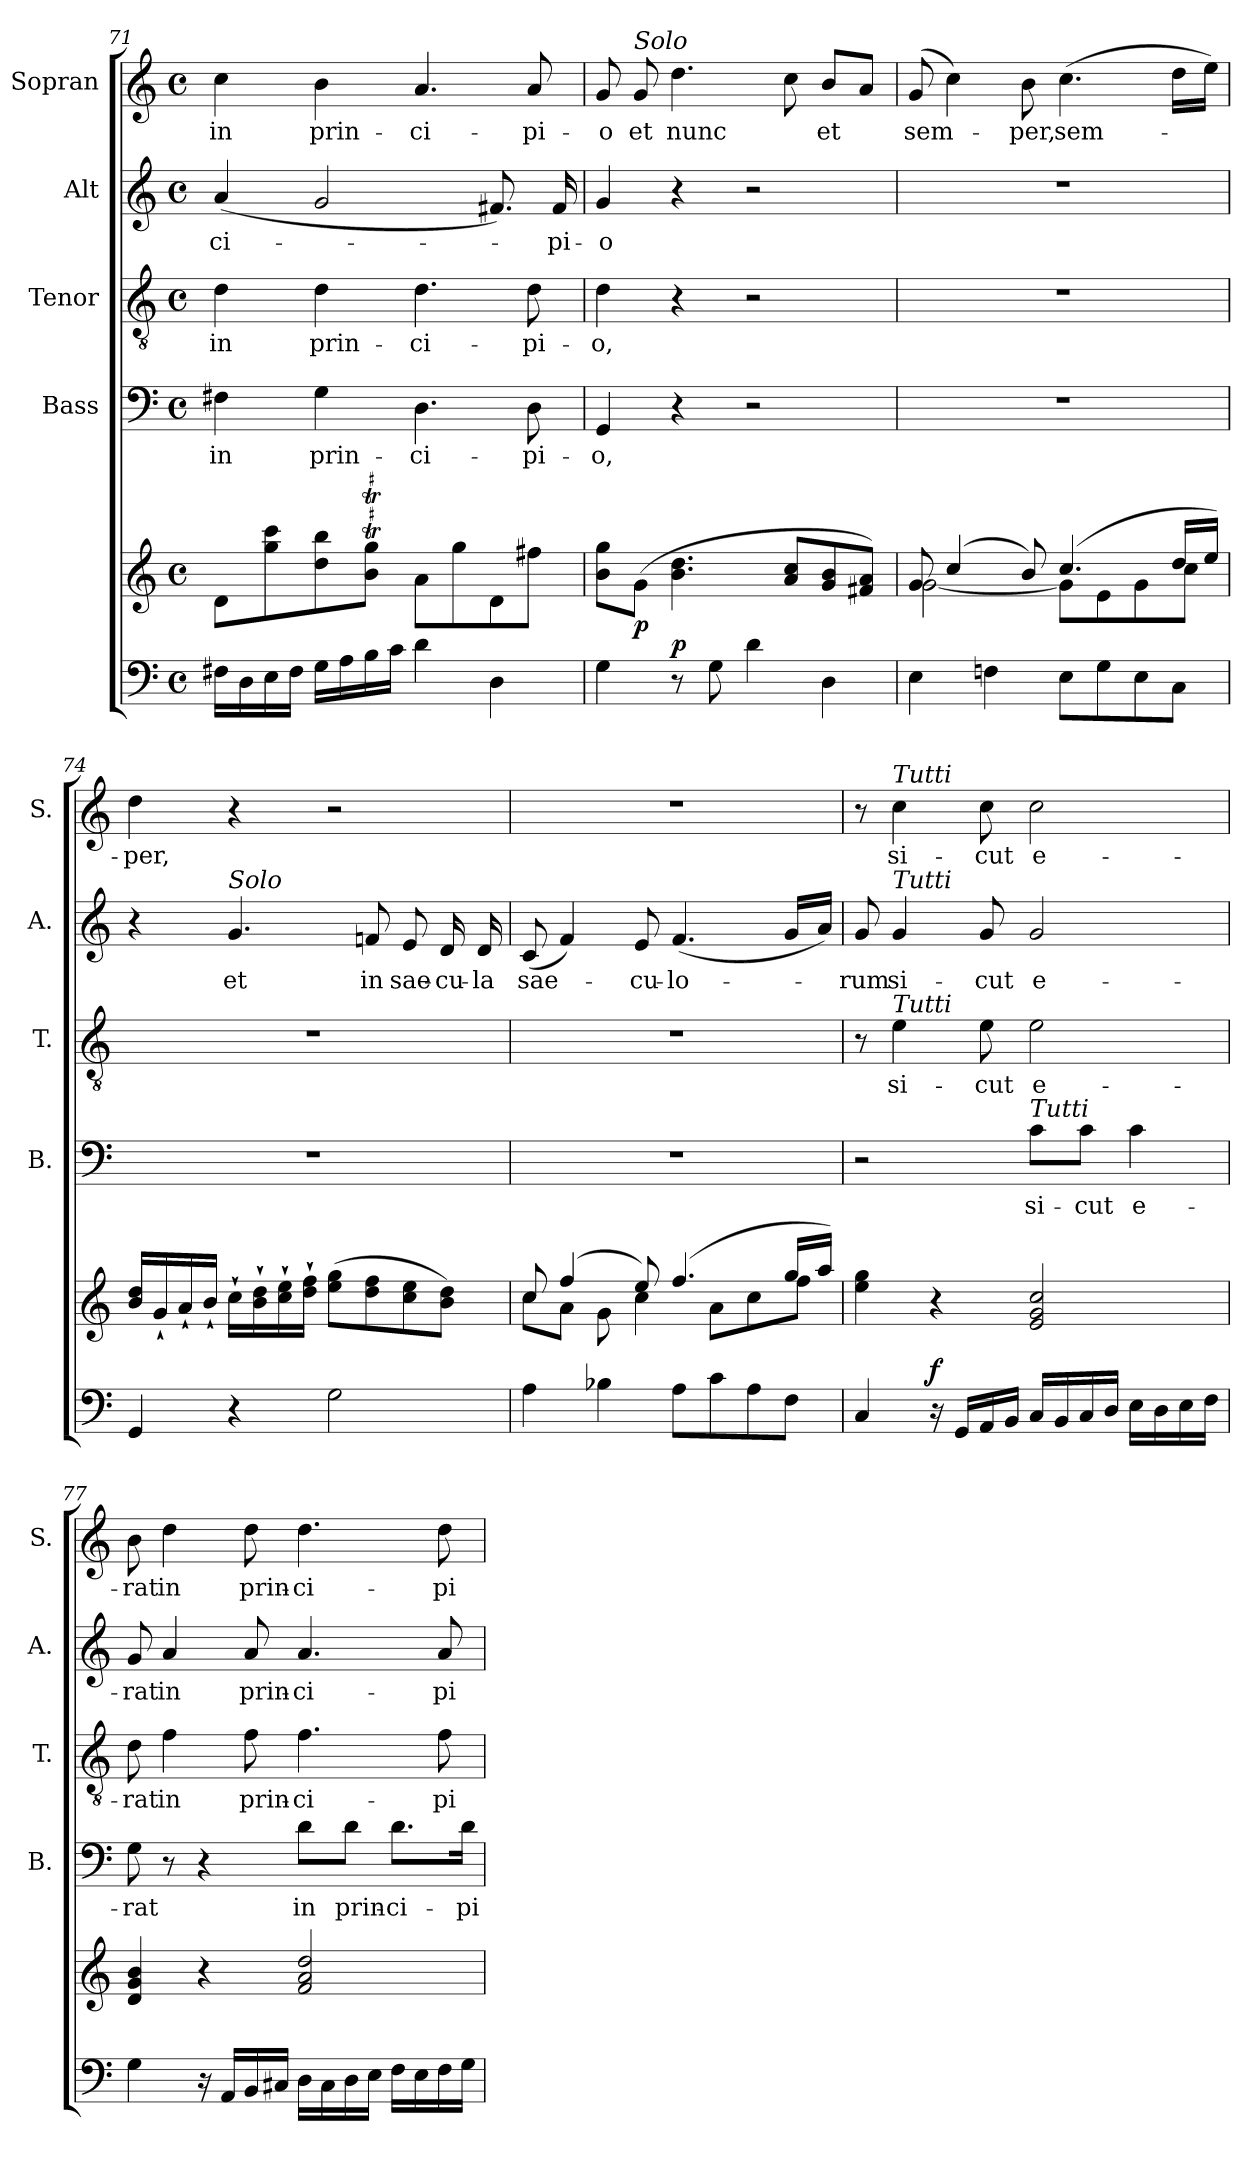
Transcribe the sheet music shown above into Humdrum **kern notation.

**kern	**kern	**dynam	**kern	**text	**kern	**text	**kern	**text	**kern	**text
*part5	*part5	*part5	*part4	*part4	*part3	*part3	*part2	*part2	*part1	*part1
*staff6	*staff5	*staff5/6	*staff4	*staff4	*staff3	*staff3	*staff2	*staff2	*staff1	*staff1
*	*	*	*I"Bass	*	*I"Tenor	*	*I"Alt	*	*I"Sopran	*
*	*	*	*I'B.	*	*I'T.	*	*I'A.	*	*I'S.	*
*clefF4	*clefG2	*	*clefF4	*	*clefGv2	*	*clefG2	*	*clefG2	*
*k[]	*k[]	*	*k[]	*	*k[]	*	*k[]	*	*k[]	*
*C:	*C:	*	*C:	*	*C:	*	*C:	*	*C:	*
*M4/4	*M4/4	*	*M4/4	*	*M4/4	*	*M4/4	*	*M4/4	*
*met(c)	*met(c)	*	*met(c)	*	*met(c)	*	*met(c)	*	*met(c)	*
=71	=71	=71	=71	=71	=71	=71	=71	=71	=71	=71
!	!	!	!	!LO:LY:b	!	!LO:LY:b	!	!LO:LY:b	!	!LO:LY:b
16F#X\LL	8d\L	.	4F#X\	in	4d\	in	(<4a/	-ci-	4cc\	in
16D\	.	.	.	.	.	.	.	.	.	.
16E\	8gg\ 8ccc\	.	.	.	.	.	.	.	.	.
16F#\JJ	.	.	.	.	.	.	.	.	.	.
!	!	!	!	!LO:LY:b	!	!LO:LY:b	!	!	!	!LO:LY:b
16G\LL	8dd\ 8bb\	.	4G\	prin-	4d\	prin-	2g/	.	4b\	prin-
16A\	.	.	.	.	.	.	.	.	.	.
16B\	8b\T 8gg\TJ	.	.	.	.	.	.	.	.	.
16c\JJ	.	.	.	.	.	.	.	.	.	.
!	!	!	!	!LO:LY:b	!	!LO:LY:b	!	!	!	!LO:LY:b
4d\	8a\L	.	4.D\	-ci-	4.d\	-ci-	.	.	4.a/	-ci-
.	8gg\	.	.	.	.	.	.	.	.	.
4D\	8d\	.	.	.	.	.	8.f#X/)	.	.	.
!	!	!	!	!LO:LY:b	!	!LO:LY:b	!	!	!	!LO:LY:b
.	8ff#X\J	.	8D\	-pi-	8d\	-pi-	.	.	8a/	-pi-
!	!	!	!	!	!	!	!	!LO:LY:b	!	!
.	.	.	.	.	.	.	16f#/	-pi-	.	.
=72	=72	=72	=72	=72	=72	=72	=72	=72	=72	=72
!	!	!	!	!LO:LY:b	!	!LO:LY:b	!	!LO:LY:b	!	!LO:LY:b
4G\	8b\ 8gg\L	.	4GG/	-o,	4d\	-o,	4g/	-o	8g/	-o
!	!	!	!	!	!	!	!	!	!LO:TX:a:i:t=Solo	!
!	!	!LO:DY:b	!	!	!	!	!	!	!	!LO:LY:b
.	(>8g\J	p	.	.	.	.	.	.	8g/	et
!	!	!LO:DY:a=2	!	!	!	!	!	!	!	!LO:LY:b
8r	4.b\ 4.dd\	p	4r	.	4r	.	4r	.	4.dd\	nunc
8G\	.	.	.	.	.	.	.	.	.	.
4d\	.	.	2r	.	2r	.	2r	.	.	.
.	8a/ 8cc/L	.	.	.	.	.	.	.	8cc\	.
!	!	!	!	!	!	!	!	!	!	!LO:LY:b
4D\	8g/ 8b/	.	.	.	.	.	.	.	8b/L	et
.	8f#X/ 8a/J)	.	.	.	.	.	.	.	8a/J	.
=73	=73	=73	=73	=73	=73	=73	=73	=73	=73	=73
*	*^	*	*	*	*	*	*	*	*	*
!	!	!	!	!	!	!	!	!	!	!	!LO:LY:b
4E\	8g/	[<2g\	.	1r	.	1r	.	1r	.	(8g/	sem-
.	(4cc/	.	.	.	.	.	.	.	.	4cc\)	.
4Fn\	.	.	.	.	.	.	.	.	.	.	.
!	!	!	!	!	!	!	!	!	!	!	!LO:LY:b
.	8b/)	.	.	.	.	.	.	.	.	8b\	-per,
!	!	!	!	!	!	!	!	!	!	!	!LO:LY:b
8E\L	(4.cc/	8g\L]	.	.	.	.	.	.	.	(>4.cc\	sem-
8G\	.	8e\	.	.	.	.	.	.	.	.	.
8E\	.	8g\	.	.	.	.	.	.	.	.	.
8C\J	16dd/LL	8cc\J	.	.	.	.	.	.	.	16dd\LL	.
.	16ee/JJ)	.	.	.	.	.	.	.	.	16ee\JJ)	.
*	*v	*v	*	*	*	*	*	*	*	*	*
!!LO:LB:g=z
=74	=74	=74	=74	=74	=74	=74	=74	=74	=74	=74
!	!	!	!	!	!	!	!	!	!	!LO:LY:b
4GG/	16b/ 16dd/LL	.	1r	.	1r	.	4r	.	4dd\	-per,
.	16g`</	.	.	.	.	.	.	.	.	.
.	16a`</	.	.	.	.	.	.	.	.	.
.	16b`</JJ	.	.	.	.	.	.	.	.	.
!	!	!	!	!	!	!	!LO:TX:a:i:t=Solo	!	!	!
!	!	!	!	!	!	!	!	!LO:LY:b	!	!
4r	16cc`>\LL	.	.	.	.	.	4.g/	et	4r	.
.	16b\`> 16dd\`>	.	.	.	.	.	.	.	.	.
.	16cc\`> 16ee\`>	.	.	.	.	.	.	.	.	.
.	16dd\`> 16ff\`>JJ	.	.	.	.	.	.	.	.	.
2G\	(>8ee\ 8gg\L	.	.	.	.	.	.	.	2r	.
!	!	!	!	!	!	!	!	!LO:LY:b	!	!
.	8dd\ 8ff\	.	.	.	.	.	8fn/	in	.	.
!	!	!	!	!	!	!	!	!LO:LY:b	!	!
.	8cc\ 8ee\	.	.	.	.	.	8e/	sae-	.	.
!	!	!	!	!	!	!	!	!LO:LY:b	!	!
.	8b\ 8dd\J)	.	.	.	.	.	16d/	-cu-	.	.
!	!	!	!	!	!	!	!	!LO:LY:b	!	!
.	.	.	.	.	.	.	16d/	-la	.	.
=75	=75	=75	=75	=75	=75	=75	=75	=75	=75	=75
*	*^	*	*	*	*	*	*	*	*	*
!	!	!	!	!	!	!	!	!	!LO:LY:b	!	!
4A\	8cc/	8cc\L	.	1r	.	1r	.	(<8c/	sae-	1r	.
.	(4ff/	8a\J	.	.	.	.	.	4f/)	.	.	.
4B-X\	.	8g\	.	.	.	.	.	.	.	.	.
!	!	!	!	!	!	!	!	!	!LO:LY:b	!	!
.	8ee/)	4cc\	.	.	.	.	.	8e/	-cu-	.	.
!	!	!	!	!	!	!	!	!	!LO:LY:b	!	!
8A\L	(4.ff/	.	.	.	.	.	.	(<4.f/	-lo-	.	.
8c\	.	8a\L	.	.	.	.	.	.	.	.	.
8A\	.	8cc\	.	.	.	.	.	.	.	.	.
8F\J	16gg/LL	8ff\J	.	.	.	.	.	16g/LL	.	.	.
.	16aa/JJ)	.	.	.	.	.	.	16a/JJ)	.	.	.
*	*v	*v	*	*	*	*	*	*	*	*	*
=76	=76	=76	=76	=76	=76	=76	=76	=76	=76	=76
!	!	!	!	!	!	!	!	!LO:LY:b	!	!
4C/	4ee\ 4gg\	.	2r	.	8r	.	8g/	-rum	8r	.
!	!	!	!	!	!	!	!	!	!LO:TX:a:i:t=Tutti	!
!	!	!	!	!	!	!	!LO:TX:a:i:t=Tutti	!	!	!
!	!	!	!	!	!LO:TX:a:i:t=Tutti	!	!	!	!	!
!	!	!	!	!	!	!LO:LY:b	!	!LO:LY:b	!	!LO:LY:b
.	.	.	.	.	4e\	si-	4g/	si-	4cc\	si-
!	!	!LO:DY:a=2	!	!	!	!	!	!	!	!
16r	4r	f	.	.	.	.	.	.	.	.
16GG/LL	.	.	.	.	.	.	.	.	.	.
!	!	!	!	!	!	!LO:LY:b	!	!LO:LY:b	!	!LO:LY:b
16AA/	.	.	.	.	8e\	-cut	8g/	-cut	8cc\	-cut
16BB/JJ	.	.	.	.	.	.	.	.	.	.
!	!	!	!LO:TX:a:i:t=Tutti	!	!	!	!	!	!	!
!	!	!	!	!LO:LY:b	!	!LO:LY:b	!	!LO:LY:b	!	!LO:LY:b
16C/LL	2e/ 2g/ 2cc/	.	8c\L	si-	2e\	e-	2g/	e-	2cc\	e-
16BB/	.	.	.	.	.	.	.	.	.	.
!	!	!	!	!LO:LY:b	!	!	!	!	!	!
16C/	.	.	8c\J	-cut	.	.	.	.	.	.
16D/JJ	.	.	.	.	.	.	.	.	.	.
!	!	!	!	!LO:LY:b	!	!	!	!	!	!
16E\LL	.	.	4c\	e-	.	.	.	.	.	.
16D\	.	.	.	.	.	.	.	.	.	.
16E\	.	.	.	.	.	.	.	.	.	.
16F\JJ	.	.	.	.	.	.	.	.	.	.
!!LO:PB:g=z
=77	=77	=77	=77	=77	=77	=77	=77	=77	=77	=77
!	!	!	!	!LO:LY:b	!	!LO:LY:b	!	!LO:LY:b	!	!LO:LY:b
4G\	4d/ 4g/ 4b/	.	8G\	-rat	8d\	-rat	8g/	-rat	8b\	-rat
!	!	!	!	!	!	!LO:LY:b	!	!LO:LY:b	!	!LO:LY:b
.	.	.	8r	.	4f\	in	4a/	in	4dd\	in
16r	4r	.	4r	.	.	.	.	.	.	.
16AA/LL	.	.	.	.	.	.	.	.	.	.
!	!	!	!	!	!	!LO:LY:b	!	!LO:LY:b	!	!LO:LY:b
16BB/	.	.	.	.	8f\	prin-	8a/	prin-	8dd\	prin-
16C#X/JJ	.	.	.	.	.	.	.	.	.	.
!	!	!	!	!LO:LY:b	!	!LO:LY:b	!	!LO:LY:b	!	!LO:LY:b
16D\LL	2f/ 2a/ 2dd/	.	8d\L	in	4.f\	-ci-	4.a/	-ci-	4.dd\	-ci-
16C#\	.	.	.	.	.	.	.	.	.	.
!	!	!	!	!LO:LY:b	!	!	!	!	!	!
16D\	.	.	8d\J	prin-	.	.	.	.	.	.
16E\JJ	.	.	.	.	.	.	.	.	.	.
!	!	!	!	!LO:LY:b	!	!	!	!	!	!
16F\LL	.	.	8.d\L	-ci-	.	.	.	.	.	.
16E\	.	.	.	.	.	.	.	.	.	.
!	!	!	!	!	!	!LO:LY:b	!	!LO:LY:b	!	!LO:LY:b
16F\	.	.	.	.	8f\	-pi-	8a/	-pi-	8dd\	-pi-
!	!	!	!	!LO:LY:b	!	!	!	!	!	!
16G\JJ	.	.	16d\Jk	-pi-	.	.	.	.	.	.
=	=	=	=	=	=	=	=	=	=	=
*-	*-	*-	*-	*-	*-	*-	*-	*-	*-	*-
